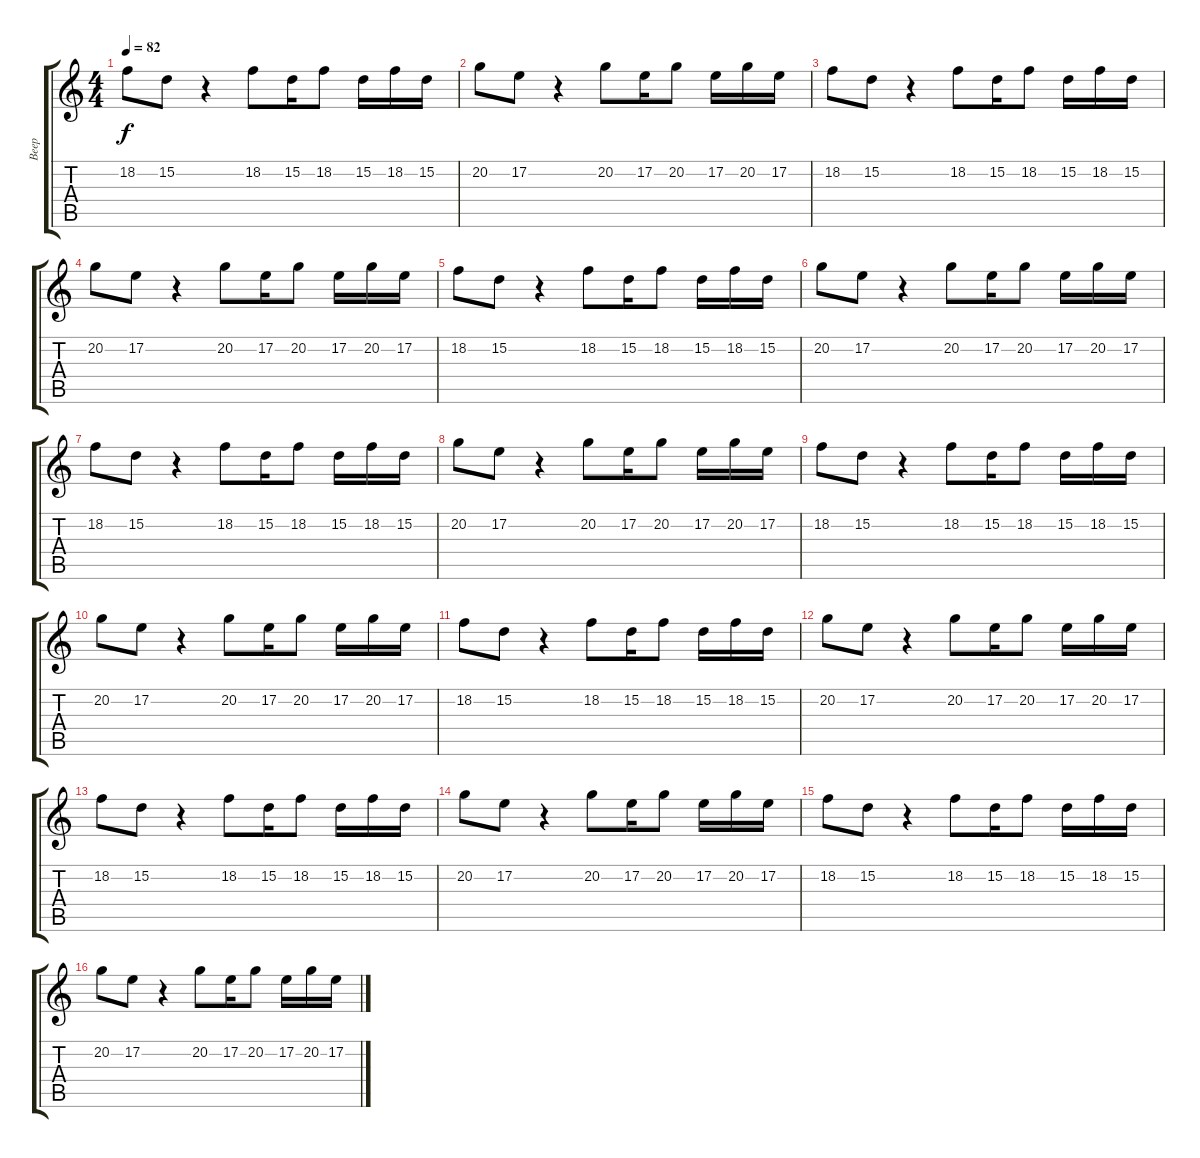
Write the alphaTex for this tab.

\track ("Beep" "Beep") {instrument flute}
\staff {score tabs}
\tuning (E4 B3 G3 D3 A2 E2) {hide}
\ts (4 4)
\tempo 82
\clef g2
\ks c
18.2.8{dy f} 15.2.8 r.4 18.2.8 15.2.16 18.2.8 15.2.16 18.2.16 15.2.16 |
20.2.8 17.2.8 r.4 20.2.8 17.2.16 20.2.8 17.2.16 20.2.16 17.2.16 |
18.2.8 15.2.8 r.4 18.2.8 15.2.16 18.2.8 15.2.16 18.2.16 15.2.16 |
20.2.8 17.2.8 r.4 20.2.8 17.2.16 20.2.8 17.2.16 20.2.16 17.2.16 |
18.2.8 15.2.8 r.4 18.2.8 15.2.16 18.2.8 15.2.16 18.2.16 15.2.16 |
20.2.8 17.2.8 r.4 20.2.8 17.2.16 20.2.8 17.2.16 20.2.16 17.2.16 |
18.2.8 15.2.8 r.4 18.2.8 15.2.16 18.2.8 15.2.16 18.2.16 15.2.16 |
20.2.8 17.2.8 r.4 20.2.8 17.2.16 20.2.8 17.2.16 20.2.16 17.2.16 |
18.2.8 15.2.8 r.4 18.2.8 15.2.16 18.2.8 15.2.16 18.2.16 15.2.16 |
20.2.8 17.2.8 r.4 20.2.8 17.2.16 20.2.8 17.2.16 20.2.16 17.2.16 |
18.2.8 15.2.8 r.4 18.2.8 15.2.16 18.2.8 15.2.16 18.2.16 15.2.16 |
20.2.8 17.2.8 r.4 20.2.8 17.2.16 20.2.8 17.2.16 20.2.16 17.2.16 |
18.2.8 15.2.8 r.4 18.2.8 15.2.16 18.2.8 15.2.16 18.2.16 15.2.16 |
20.2.8 17.2.8 r.4 20.2.8 17.2.16 20.2.8 17.2.16 20.2.16 17.2.16 |
18.2.8 15.2.8 r.4 18.2.8 15.2.16 18.2.8 15.2.16 18.2.16 15.2.16 |
20.2.8 17.2.8 r.4 20.2.8 17.2.16 20.2.8 17.2.16 20.2.16 17.2.16
